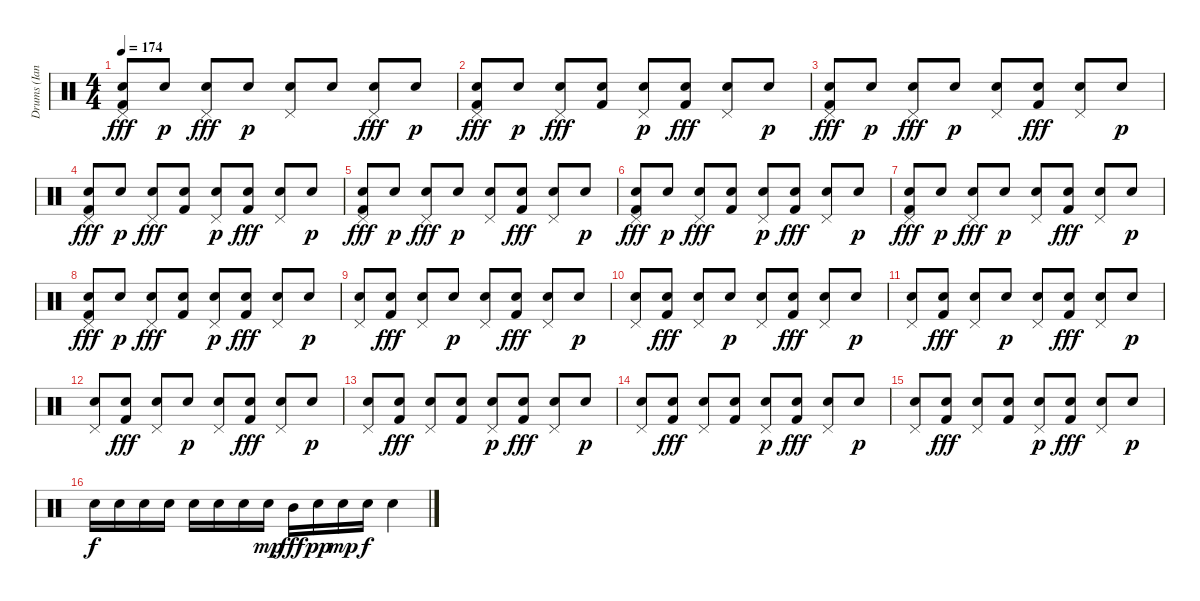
\track ("Drums (Ian Paice)" "Drums (Ian") {instrument percussion}
\staff {score}
\articulation defaults
\ts (4 4)
\tempo 174
\clef neutral
\ks c
("Pedal Hi-Hat (hit)" "Electric Snare (hit)" "Kick (hit) 2").8{dy fff} "Electric Snare (hit)".8{dy p} ("Pedal Hi-Hat (hit)" "Electric Snare (hit)").8{dy fff} "Electric Snare (hit)".8{dy p} ("Pedal Hi-Hat (hit)" "Electric Snare (hit)").8 "Electric Snare (hit)".8 ("Pedal Hi-Hat (hit)" "Electric Snare (hit)").8{dy fff} "Electric Snare (hit)".8{dy p} |
("Pedal Hi-Hat (hit)" "Electric Snare (hit)" "Kick (hit) 2").8{dy fff} "Electric Snare (hit)".8{dy p} ("Pedal Hi-Hat (hit)" "Electric Snare (hit)").8{dy fff} ("Electric Snare (hit)" "Kick (hit) 2").8 ("Pedal Hi-Hat (hit)" "Electric Snare (hit)").8{dy p} ("Electric Snare (hit)" "Kick (hit) 2").8{dy fff} ("Pedal Hi-Hat (hit)" "Electric Snare (hit)").8 "Electric Snare (hit)".8{dy p} |
("Pedal Hi-Hat (hit)" "Electric Snare (hit)" "Kick (hit) 2").8{dy fff} "Electric Snare (hit)".8{dy p} ("Pedal Hi-Hat (hit)" "Electric Snare (hit)").8{dy fff} "Electric Snare (hit)".8{dy p} ("Pedal Hi-Hat (hit)" "Electric Snare (hit)").8 ("Electric Snare (hit)" "Kick (hit) 2").8{dy fff} ("Pedal Hi-Hat (hit)" "Electric Snare (hit)").8 "Electric Snare (hit)".8{dy p} |
("Pedal Hi-Hat (hit)" "Electric Snare (hit)" "Kick (hit) 2").8{dy fff} "Electric Snare (hit)".8{dy p} ("Pedal Hi-Hat (hit)" "Electric Snare (hit)").8{dy fff} ("Electric Snare (hit)" "Kick (hit) 2").8 ("Pedal Hi-Hat (hit)" "Electric Snare (hit)").8{dy p} ("Electric Snare (hit)" "Kick (hit) 2").8{dy fff} ("Pedal Hi-Hat (hit)" "Electric Snare (hit)").8 "Electric Snare (hit)".8{dy p} |
("Pedal Hi-Hat (hit)" "Electric Snare (hit)" "Kick (hit) 2").8{dy fff} "Electric Snare (hit)".8{dy p} ("Pedal Hi-Hat (hit)" "Electric Snare (hit)").8{dy fff} "Electric Snare (hit)".8{dy p} ("Pedal Hi-Hat (hit)" "Electric Snare (hit)").8 ("Electric Snare (hit)" "Kick (hit) 2").8{dy fff} ("Pedal Hi-Hat (hit)" "Electric Snare (hit)").8 "Electric Snare (hit)".8{dy p} |
("Pedal Hi-Hat (hit)" "Electric Snare (hit)" "Kick (hit) 2").8{dy fff} "Electric Snare (hit)".8{dy p} ("Pedal Hi-Hat (hit)" "Electric Snare (hit)").8{dy fff} ("Electric Snare (hit)" "Kick (hit) 2").8 ("Pedal Hi-Hat (hit)" "Electric Snare (hit)").8{dy p} ("Electric Snare (hit)" "Kick (hit) 2").8{dy fff} ("Pedal Hi-Hat (hit)" "Electric Snare (hit)").8 "Electric Snare (hit)".8{dy p} |
("Pedal Hi-Hat (hit)" "Electric Snare (hit)" "Kick (hit) 2").8{dy fff} "Electric Snare (hit)".8{dy p} ("Pedal Hi-Hat (hit)" "Electric Snare (hit)").8{dy fff} "Electric Snare (hit)".8{dy p} ("Pedal Hi-Hat (hit)" "Electric Snare (hit)").8 ("Electric Snare (hit)" "Kick (hit) 2").8{dy fff} ("Pedal Hi-Hat (hit)" "Electric Snare (hit)").8 "Electric Snare (hit)".8{dy p} |
("Pedal Hi-Hat (hit)" "Electric Snare (hit)" "Kick (hit) 2").8{dy fff} "Electric Snare (hit)".8{dy p} ("Pedal Hi-Hat (hit)" "Electric Snare (hit)").8{dy fff} ("Electric Snare (hit)" "Kick (hit) 2").8 ("Pedal Hi-Hat (hit)" "Electric Snare (hit)").8{dy p} ("Electric Snare (hit)" "Kick (hit) 2").8{dy fff} ("Pedal Hi-Hat (hit)" "Electric Snare (hit)").8 "Electric Snare (hit)".8{dy p} |
("Pedal Hi-Hat (hit)" "Electric Snare (hit)").8 ("Electric Snare (hit)" "Kick (hit) 2").8{dy fff} ("Pedal Hi-Hat (hit)" "Electric Snare (hit)").8 "Electric Snare (hit)".8{dy p} ("Pedal Hi-Hat (hit)" "Electric Snare (hit)").8 ("Electric Snare (hit)" "Kick (hit) 2").8{dy fff} ("Pedal Hi-Hat (hit)" "Electric Snare (hit)").8 "Electric Snare (hit)".8{dy p} |
("Pedal Hi-Hat (hit)" "Electric Snare (hit)").8 ("Electric Snare (hit)" "Kick (hit) 2").8{dy fff} ("Pedal Hi-Hat (hit)" "Electric Snare (hit)").8 "Electric Snare (hit)".8{dy p} ("Pedal Hi-Hat (hit)" "Electric Snare (hit)").8 ("Electric Snare (hit)" "Kick (hit) 2").8{dy fff} ("Pedal Hi-Hat (hit)" "Electric Snare (hit)").8 "Electric Snare (hit)".8{dy p} |
("Pedal Hi-Hat (hit)" "Electric Snare (hit)").8 ("Electric Snare (hit)" "Kick (hit) 2").8{dy fff} ("Pedal Hi-Hat (hit)" "Electric Snare (hit)").8 "Electric Snare (hit)".8{dy p} ("Pedal Hi-Hat (hit)" "Electric Snare (hit)").8 ("Electric Snare (hit)" "Kick (hit) 2").8{dy fff} ("Pedal Hi-Hat (hit)" "Electric Snare (hit)").8 "Electric Snare (hit)".8{dy p} |
("Pedal Hi-Hat (hit)" "Electric Snare (hit)").8 ("Electric Snare (hit)" "Kick (hit) 2").8{dy fff} ("Pedal Hi-Hat (hit)" "Electric Snare (hit)").8 "Electric Snare (hit)".8{dy p} ("Pedal Hi-Hat (hit)" "Electric Snare (hit)").8 ("Electric Snare (hit)" "Kick (hit) 2").8{dy fff} ("Pedal Hi-Hat (hit)" "Electric Snare (hit)").8 "Electric Snare (hit)".8{dy p} |
("Pedal Hi-Hat (hit)" "Electric Snare (hit)").8 ("Electric Snare (hit)" "Kick (hit) 2").8{dy fff} ("Pedal Hi-Hat (hit)" "Electric Snare (hit)").8 ("Electric Snare (hit)" "Kick (hit) 2").8 ("Pedal Hi-Hat (hit)" "Electric Snare (hit)").8{dy p} ("Electric Snare (hit)" "Kick (hit) 2").8{dy fff} ("Pedal Hi-Hat (hit)" "Electric Snare (hit)").8 "Electric Snare (hit)".8{dy p} |
("Pedal Hi-Hat (hit)" "Electric Snare (hit)").8 ("Electric Snare (hit)" "Kick (hit) 2").8{dy fff} ("Pedal Hi-Hat (hit)" "Electric Snare (hit)").8 ("Electric Snare (hit)" "Kick (hit) 2").8 ("Pedal Hi-Hat (hit)" "Electric Snare (hit)").8{dy p} ("Electric Snare (hit)" "Kick (hit) 2").8{dy fff} ("Pedal Hi-Hat (hit)" "Electric Snare (hit)").8 "Electric Snare (hit)".8{dy p} |
("Pedal Hi-Hat (hit)" "Electric Snare (hit)").8 ("Electric Snare (hit)" "Kick (hit) 2").8{dy fff} ("Pedal Hi-Hat (hit)" "Electric Snare (hit)").8 ("Electric Snare (hit)" "Kick (hit) 2").8 ("Pedal Hi-Hat (hit)" "Electric Snare (hit)").8{dy p} ("Electric Snare (hit)" "Kick (hit) 2").8{dy fff} ("Pedal Hi-Hat (hit)" "Electric Snare (hit)").8 "Electric Snare (hit)".8{dy p} |
"Electric Snare (hit)".16{dy f} "Electric Snare (hit)".16 "Electric Snare (hit)".16 "Electric Snare (hit)".16 "Electric Snare (hit)".16 "Electric Snare (hit)".16 "Electric Snare (hit)".16 "Electric Snare (hit)".16{dy mp} "Mid Tom (hit)".16{dy fff} "Electric Snare (hit)".16{dy pp} "Electric Snare (hit)".16{dy mp} "Electric Snare (hit)".16{dy f} "Electric Snare (hit)".4
